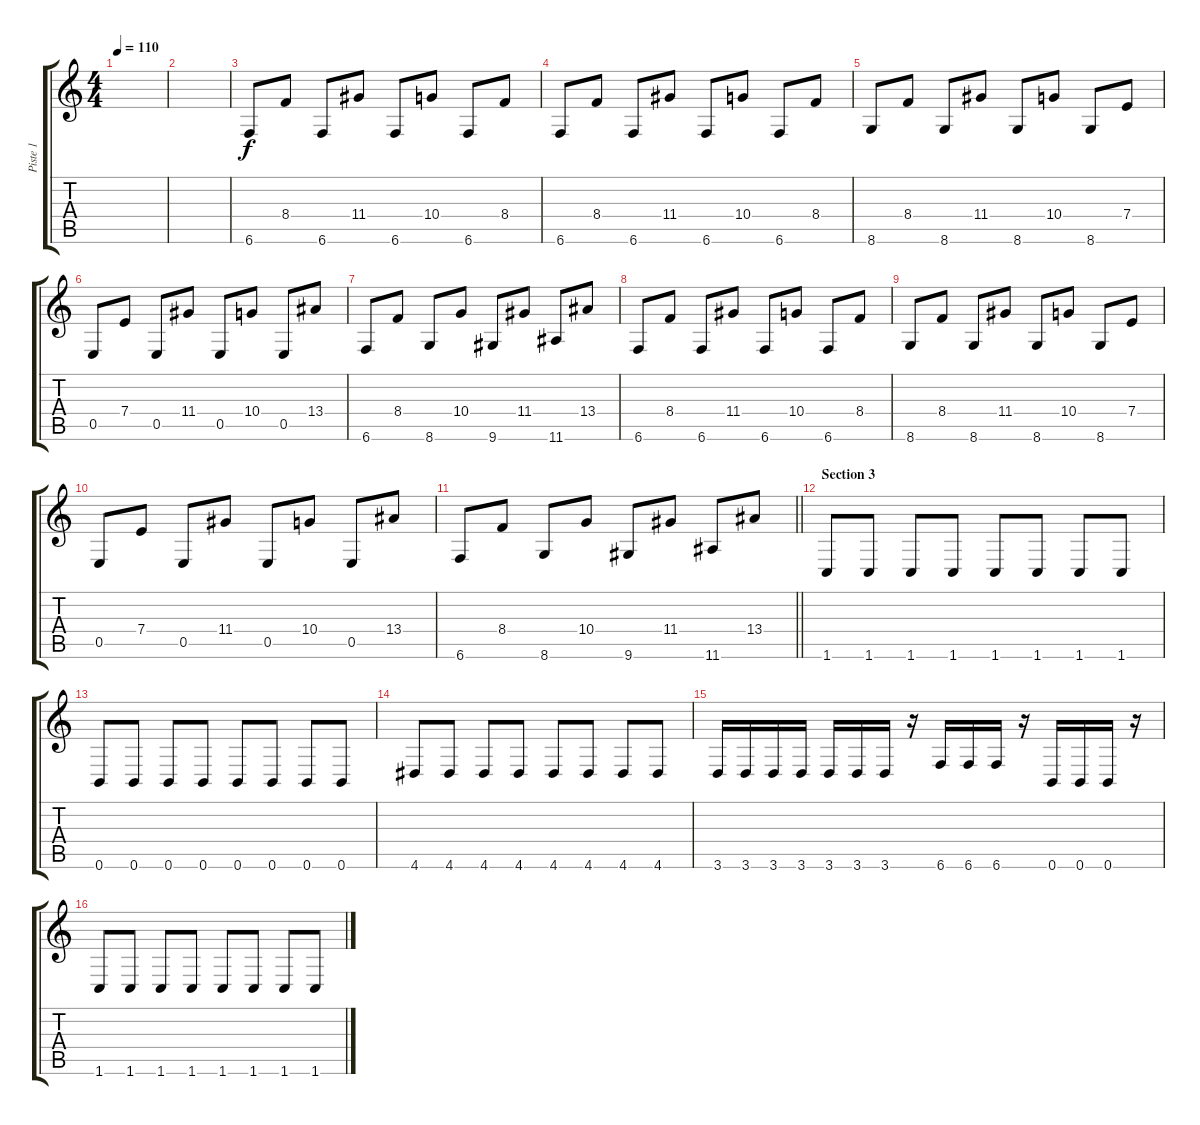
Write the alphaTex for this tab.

\track ("Piste 1" "Piste 1") {instrument distortionguitar}
\staff {score tabs}
\tuning (B3 Gb3 D3 A2 E2 B1) {hide}
\ts (4 4)
\tempo 110
\clef g2
\ks c
|
|
6.6.8 8.4.8 6.6.8 11.4.8 6.6.8 10.4.8 6.6.8 8.4.8 |
6.6.8 8.4.8 6.6.8 11.4.8 6.6.8 10.4.8 6.6.8 8.4.8 |
8.6.8 8.4.8 8.6.8 11.4.8 8.6.8 10.4.8 8.6.8 7.4.8 |
0.5.8 7.4.8 0.5.8 11.4.8 0.5.8 10.4.8 0.5.8 13.4.8 |
6.6.8 8.4.8 8.6.8 10.4.8 9.6.8 11.4.8 11.6.8 13.4.8 |
6.6.8 8.4.8 6.6.8 11.4.8 6.6.8 10.4.8 6.6.8 8.4.8 |
8.6.8 8.4.8 8.6.8 11.4.8 8.6.8 10.4.8 8.6.8 7.4.8 |
0.5.8 7.4.8 0.5.8 11.4.8 0.5.8 10.4.8 0.5.8 13.4.8 |
\barLineRight lightlight
6.6.8 8.4.8 8.6.8 10.4.8 9.6.8 11.4.8 11.6.8 13.4.8 |
\section ("" "Section 3")
1.6.8 1.6.8 1.6.8 1.6.8 1.6.8 1.6.8 1.6.8 1.6.8 |
0.6.8 0.6.8 0.6.8 0.6.8 0.6.8 0.6.8 0.6.8 0.6.8 |
4.6.8 4.6.8 4.6.8 4.6.8 4.6.8 4.6.8 4.6.8 4.6.8 |
3.6.16 3.6.16 3.6.16 3.6.16 3.6.16 3.6.16 3.6.16 r.16 6.6.16 6.6.16 6.6.16 r.16 0.6.16 0.6.16 0.6.16 r.16 |
1.6.8 1.6.8 1.6.8 1.6.8 1.6.8 1.6.8 1.6.8 1.6.8
